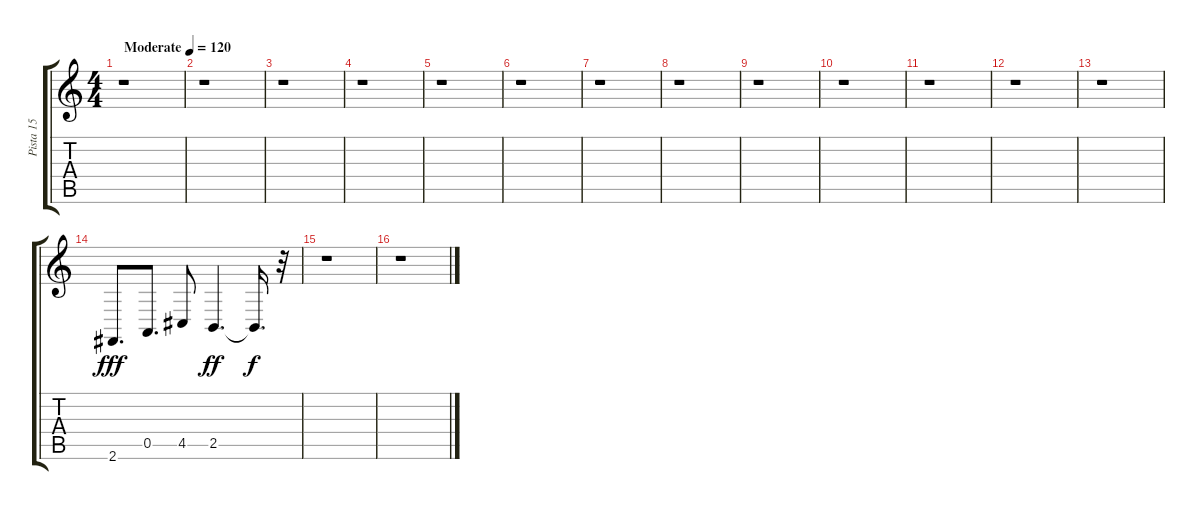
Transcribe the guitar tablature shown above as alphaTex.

\track ("Pista 15" "Pista 15") {instrument reversecymbal}
\staff {score tabs}
\tuning (E4 B3 G3 D3 A2 E2) {hide}
\ts (4 4)
\tempo (120 "Moderate")
\clef g2
\ks c
r.1{dy fff instrument reversecymbal} |
r.1 |
r.1 |
r.1 |
r.1 |
r.1 |
r.1 |
r.1 |
r.1 |
r.1 |
r.1 |
r.1 |
r.1 |
2.6.8{d instrument distortionguitar} 0.5.8{d} 4.5.8 2.5.4{d dy ff} 2.5{t}.16{d dy f} r.32 |
r.1 |
r.1
